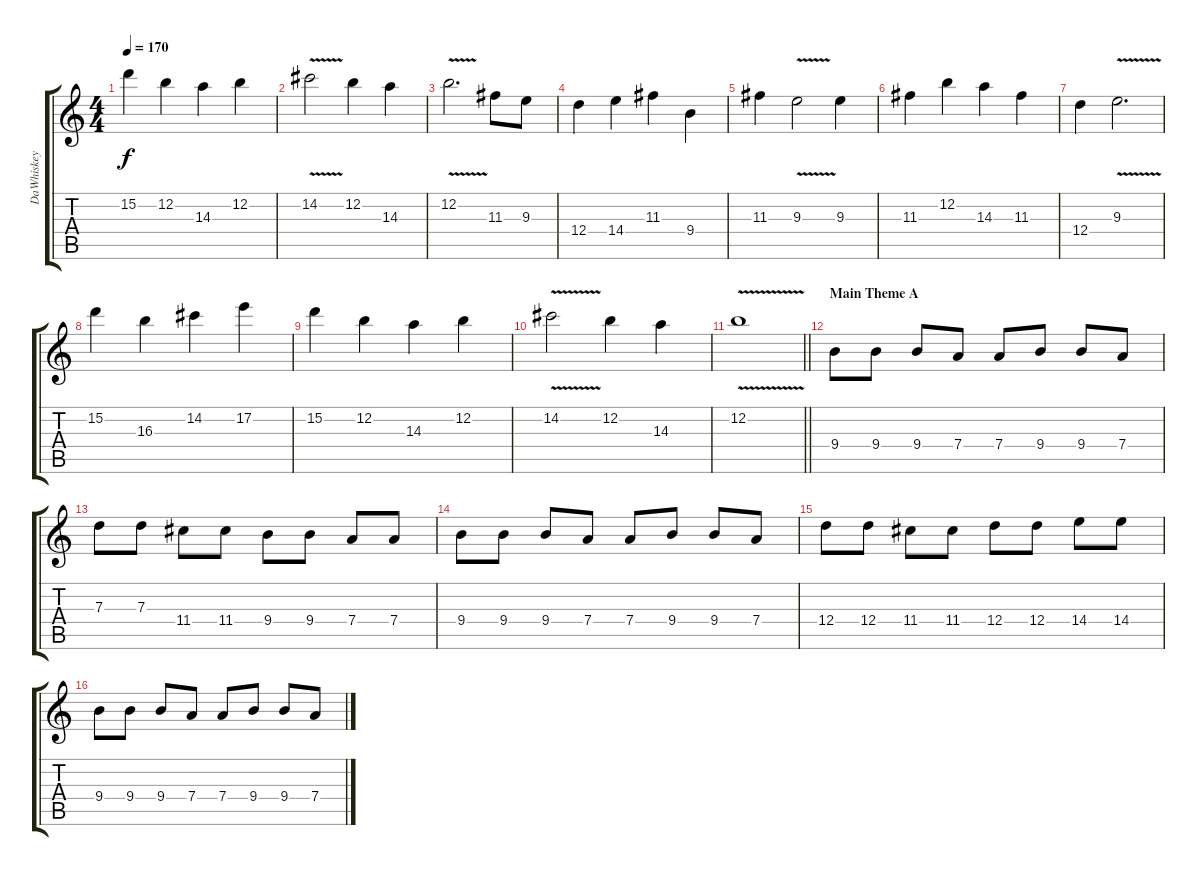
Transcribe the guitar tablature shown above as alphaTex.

\track ("DaWhiskey" "DaWhiskey") {instrument distortionguitar}
\staff {score tabs}
\tuning (E4 B3 G3 D3 A2 E2) {hide}
\ts (4 4)
\tempo 170
\clef g2
\ks c
15.2.4{dy f} 12.2.4 14.3.4 12.2.4 |
14.2{v}.2 12.2.4 14.3.4 |
12.2{v}.2{d} 11.3.8 9.3.8 |
12.4.4 14.4.4 11.3.4 9.4.4 |
11.3.4 9.3{v}.2 9.3.4 |
11.3.4 12.2.4 14.3.4 11.3.4 |
12.4.4 9.3{v}.2{d} |
15.2.4 16.3.4 14.2.4 17.2.4 |
15.2.4 12.2.4 14.3.4 12.2.4 |
14.2{v}.2 12.2.4 14.3.4 |
\barLineRight lightlight
12.2{v}.1 |
\section ("" "Main Theme A")
9.4.8 9.4.8 9.4.8 7.4.8 7.4.8 9.4.8 9.4.8 7.4.8 |
7.3.8 7.3.8 11.4.8 11.4.8 9.4.8 9.4.8 7.4.8 7.4.8 |
9.4.8 9.4.8 9.4.8 7.4.8 7.4.8 9.4.8 9.4.8 7.4.8 |
12.4.8 12.4.8 11.4.8 11.4.8 12.4.8 12.4.8 14.4.8 14.4.8 |
9.4.8 9.4.8 9.4.8 7.4.8 7.4.8 9.4.8 9.4.8 7.4.8
